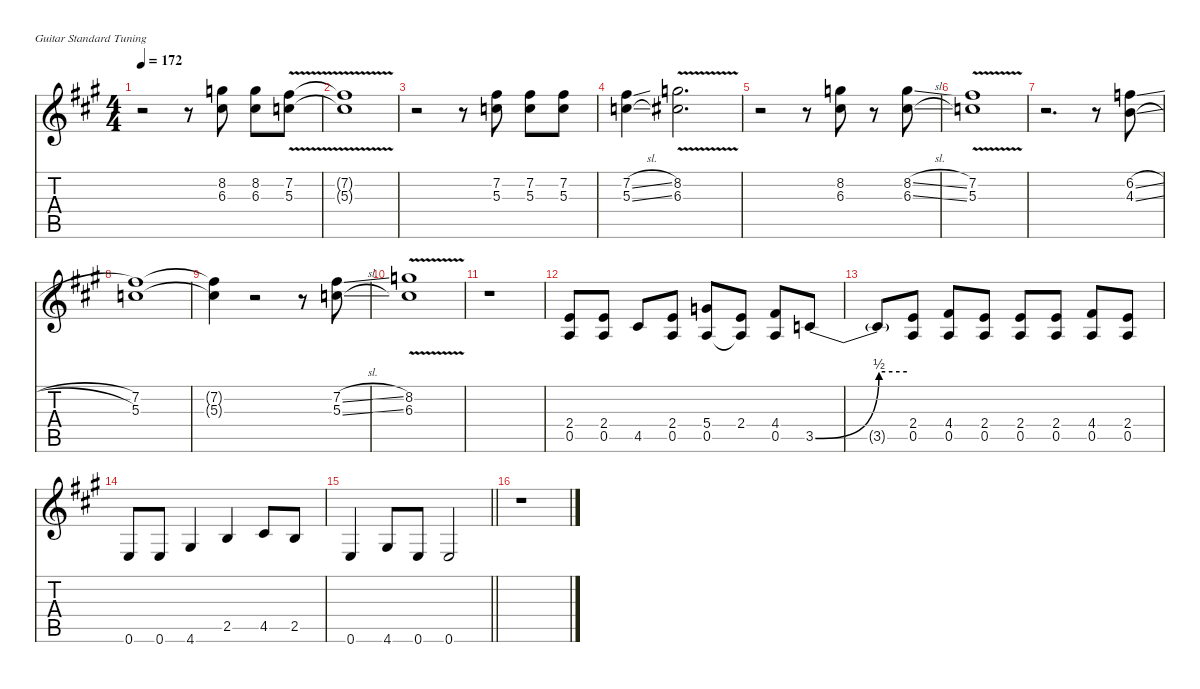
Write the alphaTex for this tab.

\defaultSystemsLayout 4
\hideDynamics
\bracketExtendMode nobrackets
\singleTrackTrackNamePolicy hidden
\multiTrackTrackNamePolicy hidden
\firstSystemTrackNameMode fullname
\firstSystemTrackNameOrientation horizontal
\otherSystemsTrackNameOrientation horizontal
\track ("Guitar 2" "dist.guit.") {instrument distortionguitar}
\staff {score tabs}
\tuning (E4 B3 G3 D3 A2 E2)
\ts (4 4)
\tempo 172
\clef g2
\ks a
r.2{dy f beam Down} r.8{beam Down} (8.2{acc forcenatural} 6.3{acc #}).8{beam Down} (8.2{acc forcenatural} 6.3{acc #}).8{beam Down} (7.2{v acc #} 5.3{v acc forcenatural}).8{beam Down} |
(7.2{v t acc #} 5.3{v t acc forcenatural}).1{beam Down} |
r.2{beam Down} r.8{beam Down} (7.2{acc #} 5.3{acc forcenatural}).8{beam Down} (7.2{acc #} 5.3{acc forcenatural}).8{beam Down} (7.2{acc #} 5.3{acc forcenatural}).8{beam Down} |
(7.2{sl acc #} 5.3{sl acc forcenatural}).4{beam Down} (8.2{v acc forcenatural} 6.3{v acc #}).2{d beam Down} |
r.2{beam Down} r.8{beam Down} (8.2{acc forcenatural} 6.3{acc #}).8{beam Down} r.8{beam Down} (8.2{sl acc forcenatural} 6.3{sl acc #}).8{beam Down} |
(7.2{v acc #} 5.3{v acc forcenatural}).1{beam Down} |
r.2{d beam Down} r.8{beam Down} (6.2{sl acc forcenatural} 4.3{sl acc forcenatural}).8{beam Down} |
(7.2{acc #} 5.3{acc forcenatural}).1{beam Down} |
(7.2{t acc #} 5.3{t acc forcenatural}).4{beam Down} r.2{beam Down} r.8{beam Down} (7.2{sl acc #} 5.3{sl acc forcenatural}).8{beam Down} |
(8.2{v acc forcenatural} 6.3{v acc #}).1{beam Down} |
r.1{beam Down} |
(2.4{acc forcenatural} 0.5{acc forcenatural}).8{beam Up} (2.4{acc forcenatural} 0.5{acc forcenatural}).8{beam Up} 4.5{acc #}.8{beam Up} (2.4{acc forcenatural} 0.5{acc forcenatural}).8{beam Up} (5.4{acc forcenatural} 0.5{acc forcenatural}).8{beam Up} (2.4{acc forcenatural} 0.5{t acc forcenatural}).8{beam Up} (4.4{acc #} 0.5{acc forcenatural}).8{beam Up} 3.5{be (bend 0 0 60 2) acc forcenatural}.8{beam Up} |
3.5{be (hold 0 2 15 2) t}.8{beam Up} (2.4{acc forcenatural} 0.5{acc forcenatural}).8{beam Up} (4.4{acc #} 0.5{acc forcenatural}).8{beam Up} (2.4{acc forcenatural} 0.5{acc forcenatural}).8{beam Up} (2.4{acc forcenatural} 0.5{acc forcenatural}).8{beam Up} (2.4{acc forcenatural} 0.5{acc forcenatural}).8{beam Up} (4.4{acc #} 0.5{acc forcenatural}).8{beam Up} (2.4{acc forcenatural} 0.5{acc forcenatural}).8{beam Up} |
0.6{acc forcenatural}.8{beam Up} 0.6{acc forcenatural}.8{beam Up} 4.6{acc #}.4{beam Up} 2.5{acc forcenatural}.4{beam Up} 4.5{acc #}.8{beam Up} 2.5{acc forcenatural}.8{beam Up} |
\barLineRight lightlight
0.6{acc forcenatural}.4{beam Up} 4.6{acc #}.8{beam Up} 0.6{acc forcenatural}.8{beam Up} 0.6{acc forcenatural}.2{beam Up} |
r.1{beam Down}
